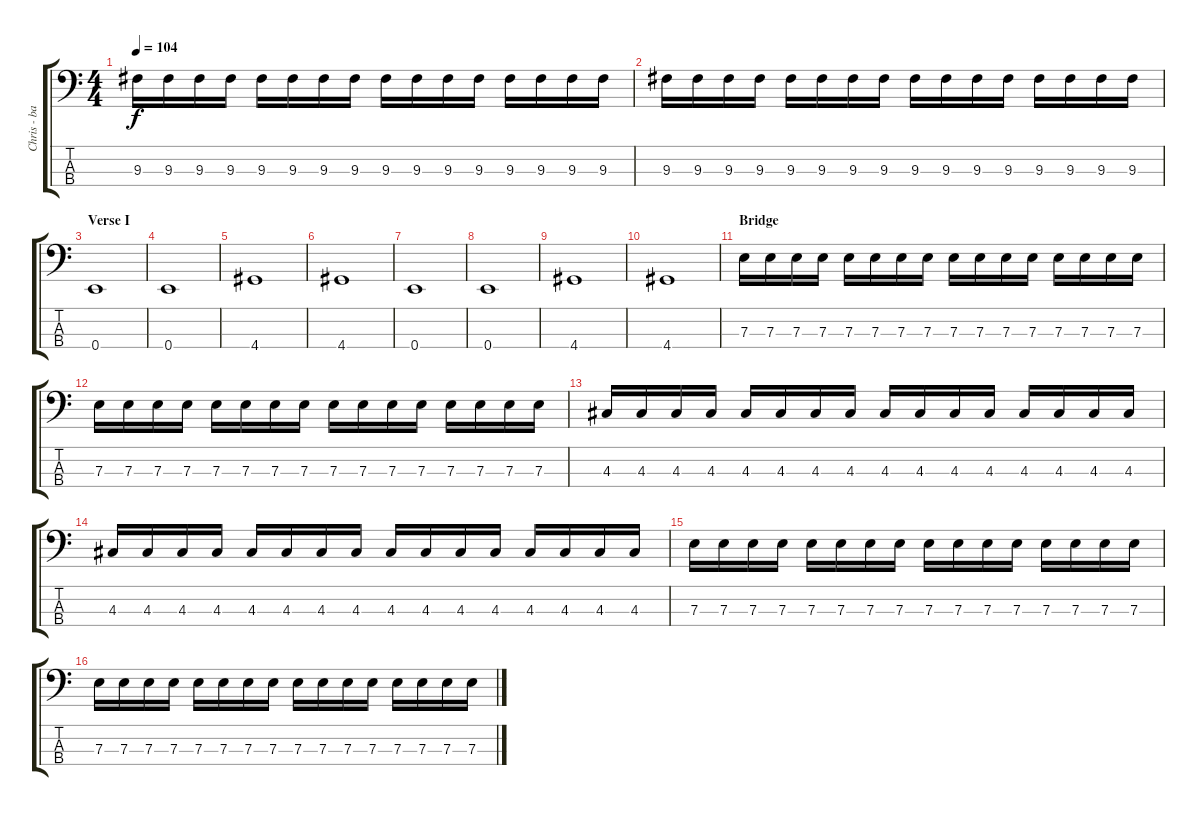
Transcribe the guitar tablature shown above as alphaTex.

\track ("Chris - bass" "Chris - ba") {instrument electricbassfinger}
\staff {score tabs}
\tuning (G2 D2 A1 E1) {hide}
\ts (4 4)
\tempo 104
\clef f4
\ks c
9.3.16{dy f} 9.3.16 9.3.16 9.3.16 9.3.16 9.3.16 9.3.16 9.3.16 9.3.16 9.3.16 9.3.16 9.3.16 9.3.16 9.3.16 9.3.16 9.3.16 |
9.3.16 9.3.16 9.3.16 9.3.16 9.3.16 9.3.16 9.3.16 9.3.16 9.3.16 9.3.16 9.3.16 9.3.16 9.3.16 9.3.16 9.3.16 9.3.16 |
\section ("" "Verse I")
0.4.1 |
0.4.1 |
4.4.1 |
4.4.1 |
0.4.1 |
0.4.1 |
4.4.1 |
4.4.1 |
\section ("" "Bridge")
7.3.16 7.3.16 7.3.16 7.3.16 7.3.16 7.3.16 7.3.16 7.3.16 7.3.16 7.3.16 7.3.16 7.3.16 7.3.16 7.3.16 7.3.16 7.3.16 |
7.3.16 7.3.16 7.3.16 7.3.16 7.3.16 7.3.16 7.3.16 7.3.16 7.3.16 7.3.16 7.3.16 7.3.16 7.3.16 7.3.16 7.3.16 7.3.16 |
4.3.16 4.3.16 4.3.16 4.3.16 4.3.16 4.3.16 4.3.16 4.3.16 4.3.16 4.3.16 4.3.16 4.3.16 4.3.16 4.3.16 4.3.16 4.3.16 |
4.3.16 4.3.16 4.3.16 4.3.16 4.3.16 4.3.16 4.3.16 4.3.16 4.3.16 4.3.16 4.3.16 4.3.16 4.3.16 4.3.16 4.3.16 4.3.16 |
7.3.16 7.3.16 7.3.16 7.3.16 7.3.16 7.3.16 7.3.16 7.3.16 7.3.16 7.3.16 7.3.16 7.3.16 7.3.16 7.3.16 7.3.16 7.3.16 |
7.3.16 7.3.16 7.3.16 7.3.16 7.3.16 7.3.16 7.3.16 7.3.16 7.3.16 7.3.16 7.3.16 7.3.16 7.3.16 7.3.16 7.3.16 7.3.16
